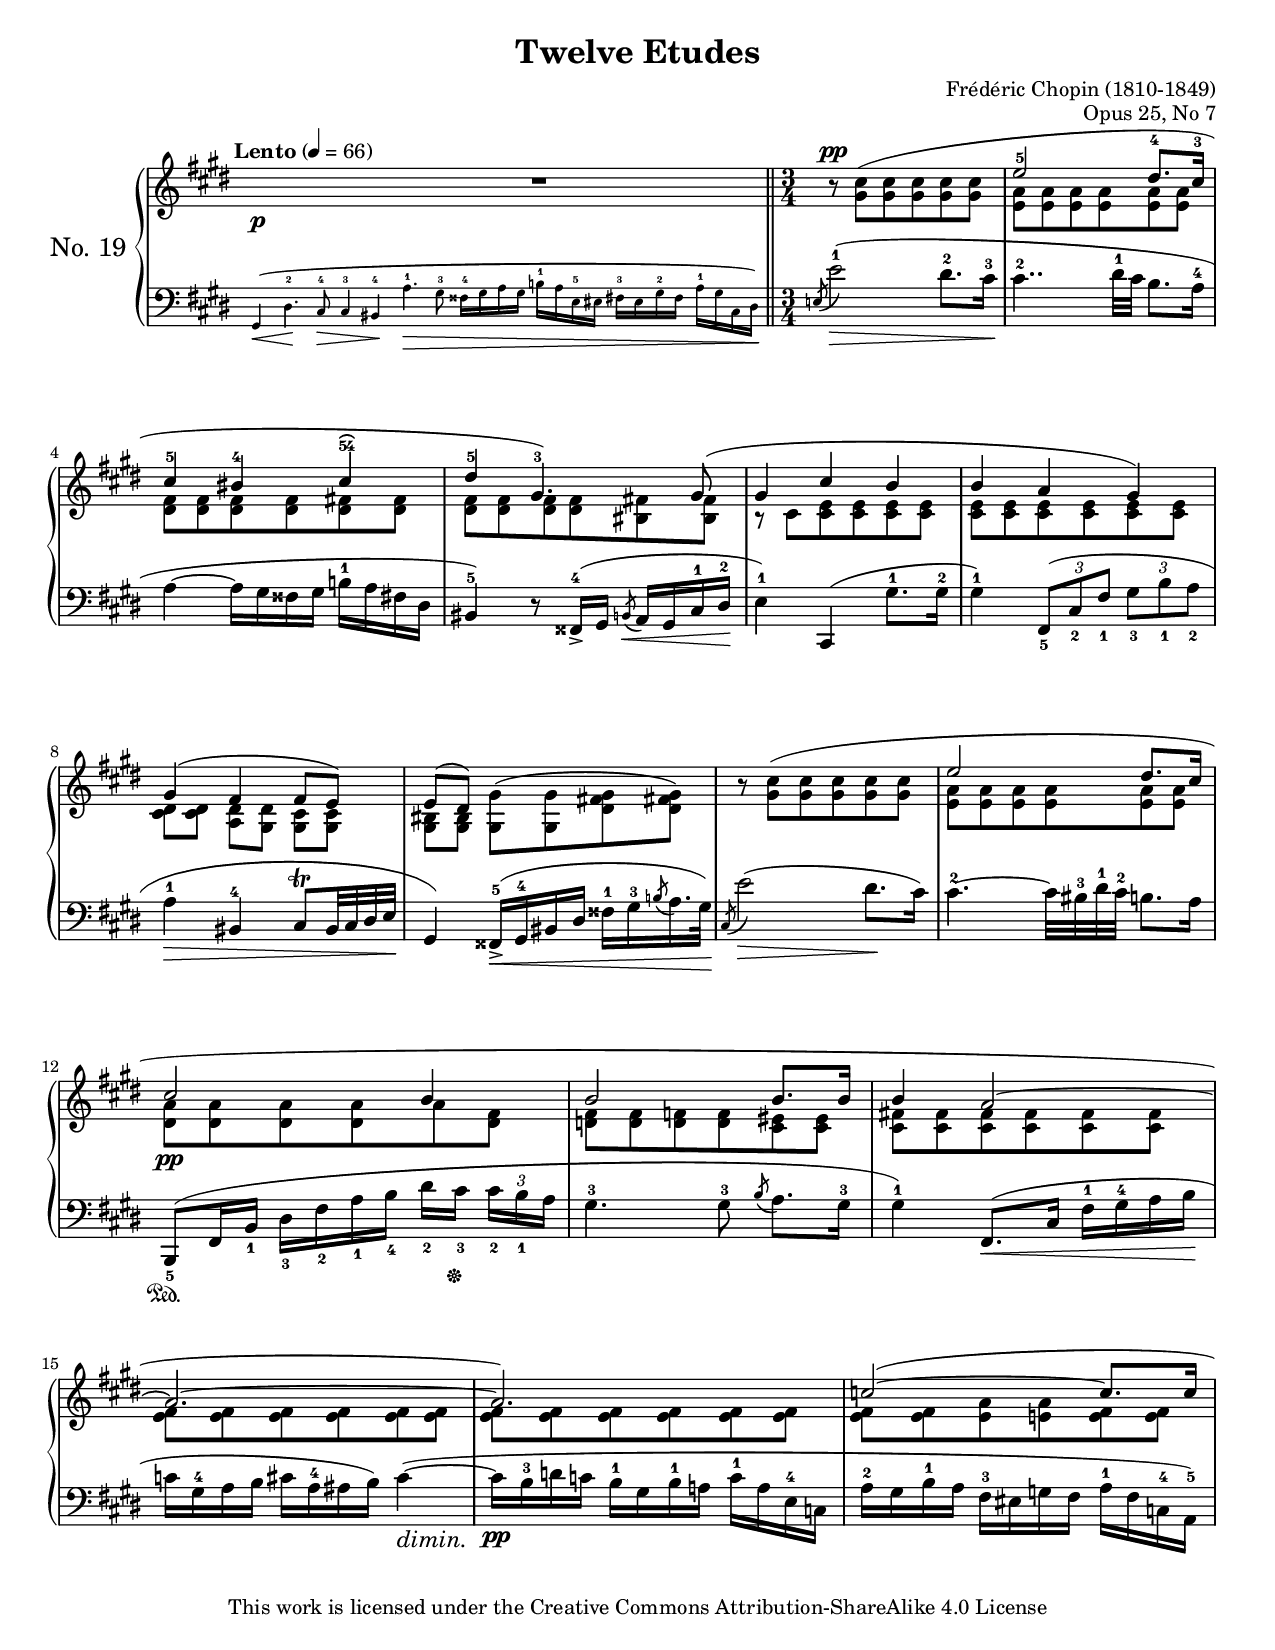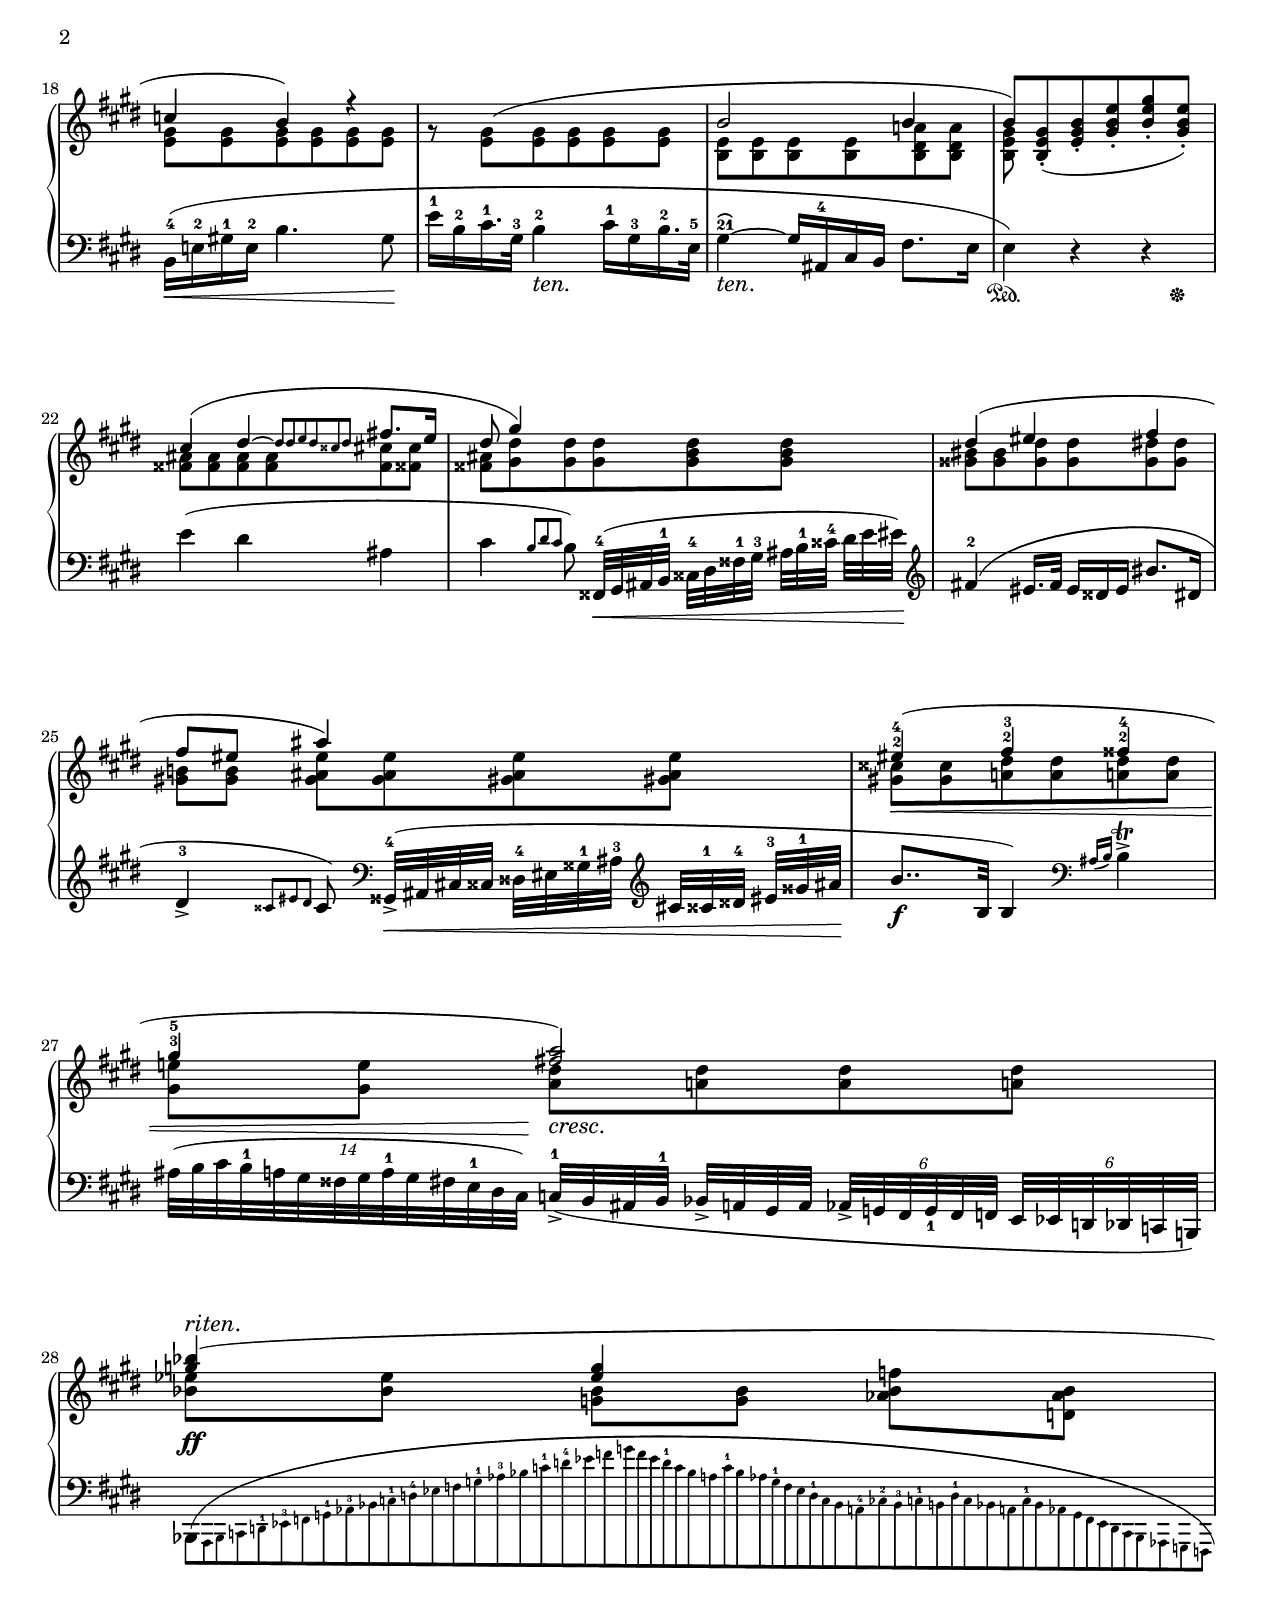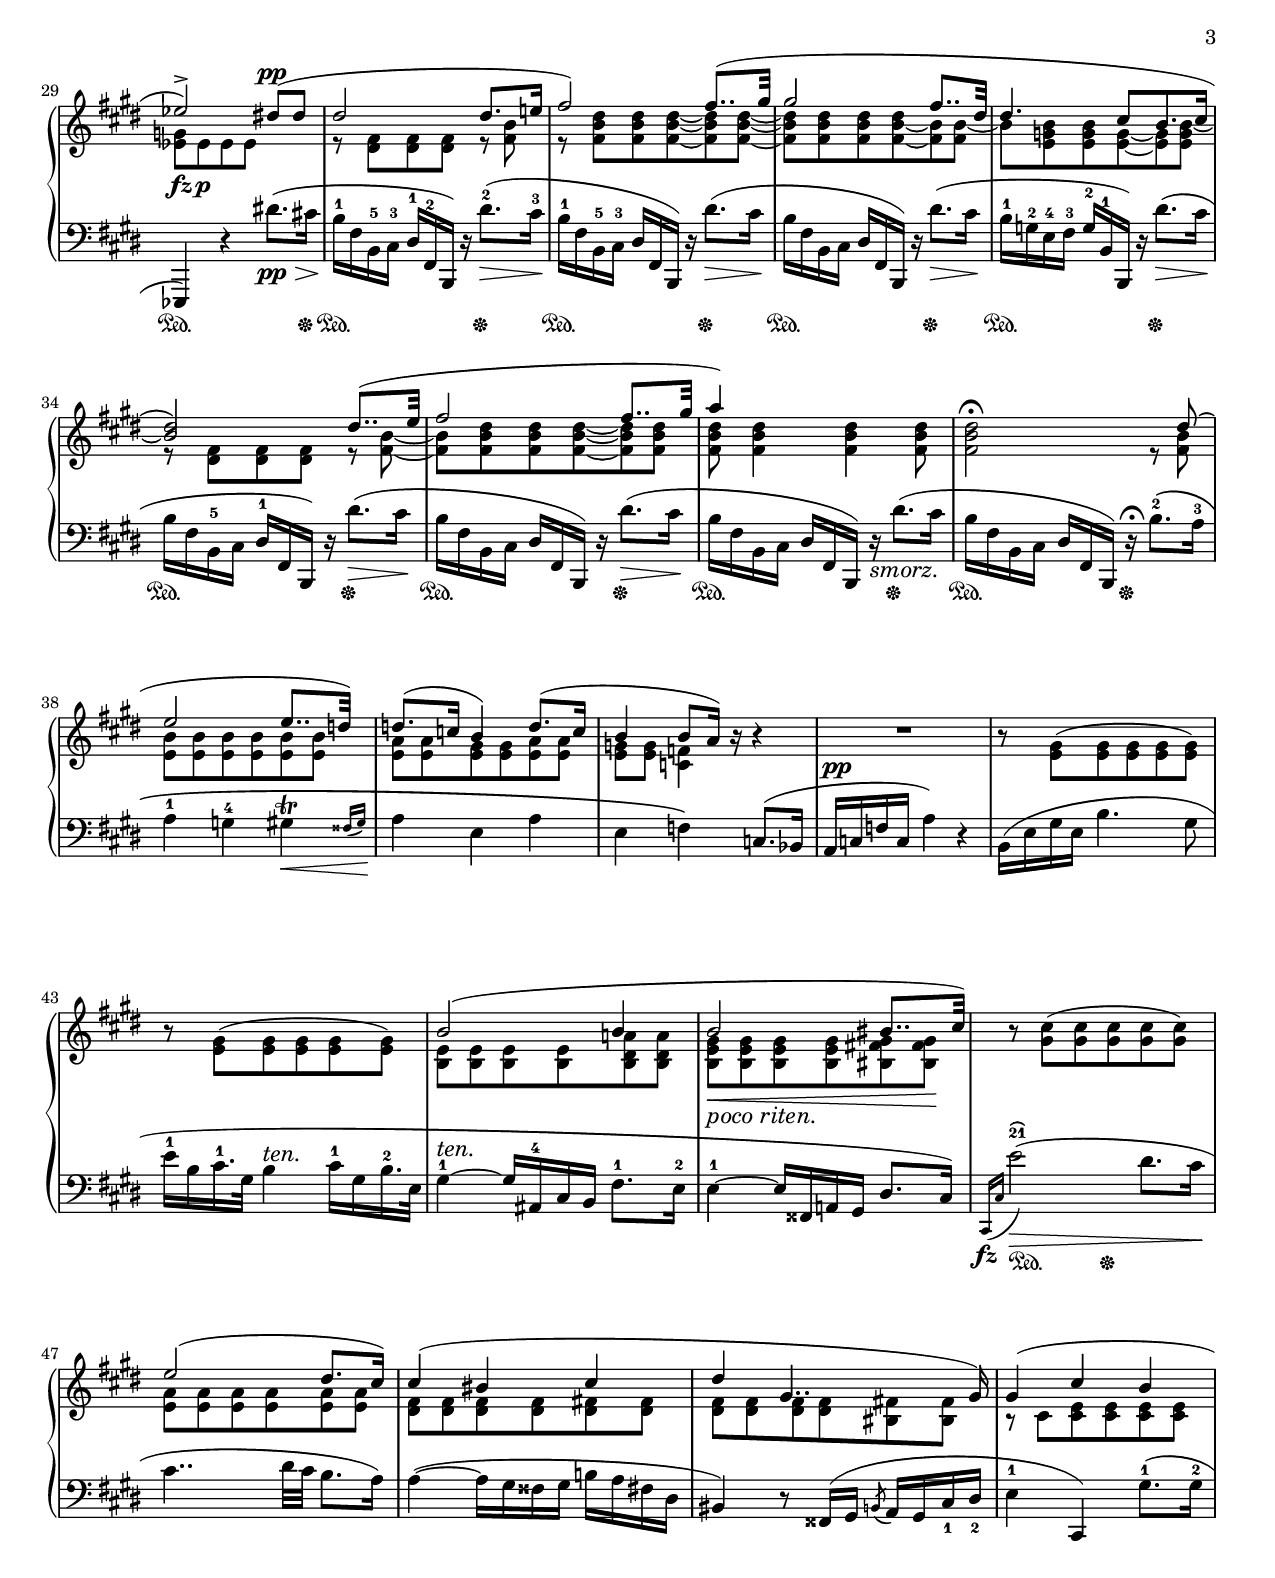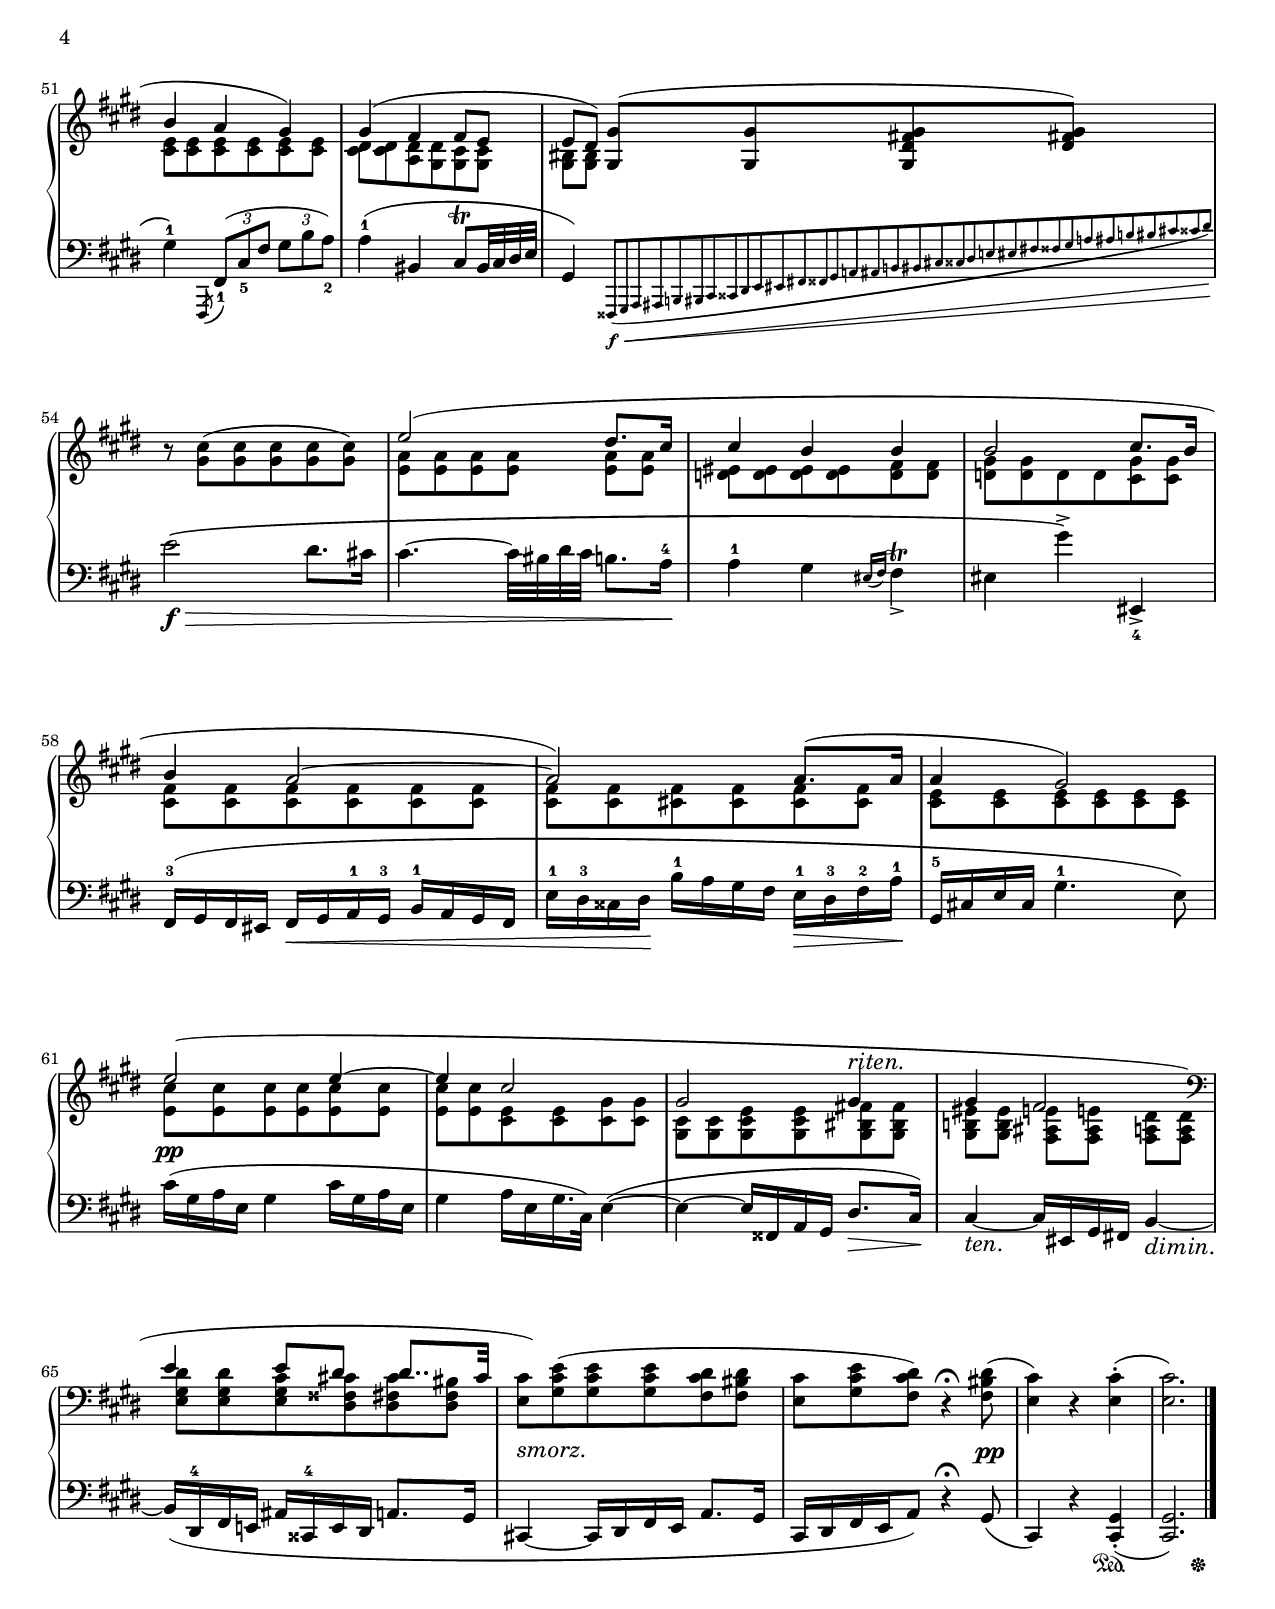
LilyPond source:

\version "2.23.80"
\language "english"

\include "includes/header-paper.ily"
%...+....1....+....2....+....3....+....4....+....5....+....6....+....7....+....

\include "global-variables.ily"

%%% Positions and shapes %%%

markupMoveA = \offset Y-offset 1.25 \etc
markupMoveB = \tweak Y-offset -4 \etc
markupMoveC = \tweak Y-offset 2.5 \etc
markupMoveD = \tweak Y-offset 3.5 \etc
markupMoveE = \tweak Y-offset 4 \etc

slurPositionsA = \tweak positions #'(3 . 2) \etc
slurPositionsB = \tweak positions #'(4 . 0) \etc
slurPositionsC = \tweak positions #'(4 . 2) \etc

slurShapeA = \shape #'((0 . -1) (0 . 1) (0 . 1) (0 . -3)) \etc
slurShapeB = \shape #'(
                        ()
                        ((0 . 0) (0 . 0) (0 . 2) (0 . 3))
                      ) \etc
slurShapeC = \shape #'((-1 . -2) (0 . 0) (0 . 0) (0 . -1)) \etc
slurShapeD = \shape #'((-2 . 0) (0 . 0) (0 . 0) (0 . 0)) \etc
slurShapeE = \shape #'(
                        ((-2 . -1) (0 . 0) (0 . 0) (0 . 0))
                        ()
                        ((0 . 0) (0 . 0) (0 . 2) (0 . 3))
                      ) \etc
slurShapeF = \shape #'(
                        ()
                        ((0 . 0) (0 . 0) (0 . 2) (0 . 1))
                      ) \etc

rotateHairpinA = \once \override Hairpin.rotation = #'(5 -1 0)

%%% Music %%%

global = {
  \once \omit Staff.TimeSignature
  \time 11/4
  \key cs \minor
  \accidentalStyle piano
  \override Staff.Fingering.avoid-slur = #'inside
}

rightHandUpper = \relative {
  s1*11/4 |
  \time 3/4
  \voiceOne
  \grace { s8 } s8 \once \hideNotes cs''-\slurShapeD ( s2 |
  e2-5 ds8.-4 cs16-3 |
  cs4-5 bs-4 cs-\tweakInsideSlur -\markupMoveA ^\fiveToFour |
  ds4-5 gs,4.-3) gs8-\slurPositionsA ( |
  gs4 cs b |
  b4 a gs) |
  gs4( fs fs8 e) |
  
  \barNumberCheck 9
  e8( ds) s2 |
  s8 \once \hideNotes cs'-\slurShapeE ( s2 |
  e2 ds8. cs16 |
  cs2 b4 |
  b2 b8. b16 |
  b4 a2~ |
  a2.~ |
  a2.) |
  
  \barNumberCheck 17
  c2~-\slurShapeB ( c8. c16 |
  c4 b) r |
  s8 \once \hideNotes gs-\slurShapeC ( s2 |
  b2 b4 |
  b8) <b, e gs>_._( <e gs b>_. <gs b e>_. <b e gs>_. 
    \tag layout { <gs b e>_.) } 
    \tag midi   { <gs b e>) } |
  cs4-\slurPositionsB ( 
    \tag layout { \afterGrace ds~ { ds8*1/4[ ds e ds css ds] } } 
    \tag midi   { ds8~ \tuplet 3/2 { ds32 ds e ds css ds } } fs8. e16 |
  ds8 gs4) s4. |
  ds4( es fs |
  
  \barNumberCheck 25
  fs8 es as4) s |
  es4-2-4( fs-2-3 fss-2-4 |
  gs4-3-5 <fs a>2) |
  <g bf>4(^\riten <ef g> s |
  ef2->) ds!8(^\pp ds |
  ds2 ds8. e16 |
  fs2) fs8..( gs32 |
  gs2 fs8.. ds32 |
  
  \barNumberCheck 33
  ds4. cs8[ b8. cs16] |
  <b ds>2) ds8..( e32 |
  fs2 fs8.. gs32 |
  a4) s2 |
  s2 s8 ds,( |
  e2 e8.. d32) |
  d8.( c16 b4) d8.( c16 |
  b4 b8 a16) b\rest b4\rest |
  
  \barNumberCheck 41
  s2. * 3 |
  b2( b4 |
  b2 bs8.. cs32) |
  s2. |
  e2( ds8. cs16) |
  cs4-\slurPositionsC ( bs cs |
  
  \barNumberCheck 49
  ds4 gs,4.. gs16) |
  gs4( cs b |
  b4 a gs) |
  gs4( fs fs8 e |
  e8 ds) s2 |
  s2. |
  e'2-\slurShapeF ( ds8. cs16 |
  cs4 b b |
  
  \barNumberCheck 57
  b2 cs8. b16 |
  b4 a2~ |
  a2) a8.( a16 |
  a4 gs2) |
  e'2( e4~ |
  e4 cs2 |
  gs2 gs4-\tweakInsideSlur ^\riten |
  gs4 fs2 |
  
  \barNumberCheck 65
  \clef bass
  e4 e8 ds ds8.. cs32 |
  \once \hideNotes cs8) s8 s2 |
}

rightHandLower = \relative {
  \tweak X-offset 30
  r1*11/4 |
  \voiceTwo
  \time 3/4
  \grace { s8 } b'8\rest^\pp <gs cs> q q q q |
  <e a>8 q q q q q |
  <ds fs>8 q q q q q |
  <ds fs>8 q q q <bs fs'>8 q |
  r8 cs <cs e> q q q |
  <cs e>8 q q q q q |
  <cs ds>8[ q] <a ds>[ <gs ds'>] <gs cs>[ q] |
  
  \barNumberCheck 9
  <gs bs>8[ q] <gs gs'>^( q  <ds' fs gs> q) |
  b'8\rest <gs cs> q q q q |
  <e a>8 q q q q q |
  <ds a'>8 q q q a' <ds, fs> |
  <d fs>8 q <d f> q <cs es> q |
  <cs fs>8 q q q q q |
  <e fs>8 q q q q q |
  <e fs>8 q q q q q |
  
  \barNumberCheck 17
  <e fs>8 q <e a> q <e fs> q |
  <e gs>8 q q q q q |
  g8\rest <e gs> q q q q |
  <b e>8 q q q <b ds a'> q |
  <b e gs>8 s8 s2 |
  <fss' as>8 q q q <fss cs'> q |
  <fss as> <gs ds'> q q <gs b ds> q |
  <gss bs>8 q <gss ds'> q q q |
  
  \barNumberCheck 25
  <gs b>8[ q] <gs as es'> q q q |
  <gs css>8 q <a ds> q q q |
  <gs e'>8[ q] <a ds> q q q |
  <bf ef>8[ q] <g bf>[ q] <af bf f'>[ <d, af' bf>] |
  <ef g>8 ef ef ef s4 |
  r8 <ds fs> q q r <fs b> |
  r8 <fs b ds> q q~ q q~ |
  q8 q q <fs~ b~ ds> <fs b> <fs b~> |
  
  \barNumberCheck 33
  b8 <e, g b> q <e g>~ q <e g b~> |
  << 
    { \stemDown \once \hideNotes b'2 } 
    \new Voice { \voiceTwo e,8\rest <ds fs>[ q q] } 
  >> r8 <fs b>~ |
  q8 <fs b ds> q q~ q q |
  q8 q4 q q8 |
  q2^\fermata r8 <fs b> |
  <e b'>8 q q q q q |
  <e a>8 q <e gs> q <e a> q |
  <e g>8 q <c f>4 s4 |
  
  \barNumberCheck 41
  \oneVoice R2. |
  r8 \voiceTwo <e gs>^( q q q q) |
  b'8\rest <e, gs>^( q q q q) |
  <b e>8 q q q <b ds a'> q |
  <b e gs>8_\<_\pocoRiten q \tempo 4 = 60 q q \tempo 4 = 54 <bs fs' gs> 
    \tag layout { q8\! } 
    \tag midi   { q16. s32 } |
  \tempo 4 = 66
  b'8\rest <gs cs>^( q q q q) |
  <e a>8 q q q q q |
  <ds fs>8 q q q q q |
  
  \barNumberCheck 49
  q8 q q q <bs fs'> q |
  r8 cs <cs e> q q q |
  q8 q q q q q |
  <cs ds>8 q <a ds> <gs ds'> <gs cs> q |
  <gs bs>8[ q] \stemUp <gs gs'>^( q <gs ds' fs gs> <ds' fs gs>) \stemDown |
  b'8\rest <gs cs>8^( q q q q) |
  <e a>8[ q q q] q[ q] |
  <d es>8 q q q <d fs> q |
  
  \barNumberCheck 57
  <d gs>8 q d d <cs gs'> q |
  <cs fs>8 q q q q q |
  q8 q q q q q |
  <cs e>8 q q q q q |
  <e cs'>8 q q q q q |
  q8 q <cs e> q <cs gs'> q |
  <gs cs>8 q <gs cs e> q <gs bs fs'> q |
  <gs b es>8[ q] <fs as e'>[ q] <fs a ds>[ q] |
  
  \barNumberCheck 65
  <e gs ds'>8 q <e gs cs> <ds fss cs'> <ds fs cs'> <ds fs bs> |
  <e cs'>8 <gs cs e>^( q q <fs cs' ds> <fs bs ds> |
  <e cs'>8[ <gs cs e> <fs cs' ds>]) \tempo 4 = 40 d4\rest ^\fermata 
    \tempo 4 = 66 <fs bs ds>8^( |
  <e cs'>4) d\rest q^.^( |
  q2.) |
}

rightHand = <<
  \clef treble
  \global
  \tempo "Lento" 4 = 66
  \new Voice \rightHandUpper
  \new Voice \rightHandLower
>>

leftHand = \relative {
  \clef bass
  \global
  \override TextScript.Y-offset = 0.5
  \magnifyMusic #2/3 {
    gs,4(\< ds'4.-2\! cs8-4\> cs4-3 bs-4\! a'4.-1\> gs8-3 fss16-4[ gs a gs]
      b-1[ a e-5 es]  fs-3[ es gs-2 fs]  a-1[ gs cs, ds)\!] |
  }
  \bar "||"
  \time 3/4
  \acciaccatura { e8 } e'2-1(\> ds8.-2 cs16-3\! |
  cs4..-2 ds32-1 cs b8. a16-4 |
  a4~ a16 gs fss gs  b-1 a fs ds |
  bs4)-5 r8 fss16-4->( gs \acciaccatura { b8\< } a16 gs cs-1 ds-2\! |
  e4-1) cs,( gs''8.-1 gs16-2 |
  gs4-1) \tupletUp \tuplet 3/2 4 { fs,8_5( cs'_2 fs_1  gs_3 b_1 a_2 } |
  a4-1\> bs,-4 \tag layout { cs8-\tweakInsideSlur\trill bs32 cs ds e\! }
    \tag midi { \tuplet 3/2 { ds32 cs ds cs ds cs } bs cs ds e } |
  
  \barNumberCheck 9
  gs,4)  fss16->-5(\< gs-4 bs ds  fss-1 gs-3 \acciaccatura { b8 } a16. 
    gs32)\! |
  \acciaccatura { cs,8 } e'2(\> ds8.\! cs16) |
  cs4.-2~  cs32 bs-3 ds-1 cs-2  b8. a16 |
  b,,8_5( fs'16 b_1  ds_3 fs_2 a_1 b_4  ds_2[ cs_3] 
    \tuplet 3/2 { cs16_2 b_1 a } |
  gs4.-3 gs8-3 \acciaccatura { b8 } a8. gs16-3 |
  gs4-1) fs,8.(\< cs'16  fs-1 gs-4 a b\! |
  c16 gs-4 a b  cs a-4 as b) cs4~(_\diminMarkup |
  cs16\pp b-3 d c  b-1 gs b-1 a  c-1 a e-4 c |
  
  \barNumberCheck 17
  a'16-2 gs b-1 a  fs-3 es g fs  a-1 fs c-4 a-5) |
  b16-4-\slurShapeA (\< e-2 gs-1 e-2  b'4. gs8\! |
  e'16-1 b-2 cs16.-1 gs32-3  b4-2_\ten  cs16-1 gs-3 b16.-2 e,32-5 |
  gs4~_\ten -\tweakInsideSlur -\markupMoveC ^\twoToOne gs16 as,-4 cs b  
    fs'8. e16 |
  e4) r r |
  e'4( ds as |
  cs4 \grace { b8[ ds cs] } b8)\noBeam  fss,32-4(\< gs as b-1  
    css-4[ ds fss-1 gs-3]  \scaleDurations 2/3 { as32[ b-1 css-4] 
                                                 ds[ e es])\! } |
  \clef treble fs4-2^( es16.[ fs32] \scaleDurations 2/3 { es16[ dss es] }
    bs'8. ds,16 |
    
  \barNumberCheck 25
  ds4-3-> \grace { css8[ es ds] } css8)\noBeam \clef bass gss,32->-4(\< as cs 
    css  dss[-4 es gss-1 as-3]  \clef treble \scaleDurations 2/3 {
    cs32[ css-1 dss-4]  es-3[ gss-1 as]\! } |
  b8..\f b,32 b4) \clef bass \grace { as16([ b)] } \tag layout { b4->\trill }
    \tag midi { \tuplet 3/2 {\repeat unfold 6 { a32 b } } } |
  \tuplet 14/8 { as32( b cs b-1 a gs fss gs a-1 gs fs e-1 ds cs) }
    c32->-1([ b as b-1]  bf->[ a gs a] \tuplet 6/4 8 { af->[ g fs g_1 fs f]
    e[ ef d df c b)] } |
  \magnifyMusic #2/3 { \scaleDurations 6/58 { 
    \stemDown \fingeringInsideStaffOn
    \once \normalsize bf8( a bf c d-1 ef-3 f g-1 af-3 bf c-1 d-4 ef f g-1
    af-3 bf c-1 d-4 ef f g f ef d-1 c bf a c-1 bf af g-1 f ef d-1 c bf a-4
    cf-2 bf-3 c-1 b d-1 c bf a c-1 bf af g f ef d c bf af g f
  } } \stemNeutral \fingeringInsideStaffOff |
  ef4) r ds'''8.(\pp\> cs16\! |
  b16-1 fs b,-5 cs-3  ds-1 fs,-2 b,) r ds''8.-2(\> cs16-3\! |
  b16-1 fs b,-5 cs -3  ds fs, b,) r ds''8.(\> cs16\! |
  b16 fs b, cs  ds fs, b,) r ds''8.(\> cs16\! |
  
  \barNumberCheck 33
  b16-1 g-2 e-4 fs-3  g-2 b,-1 b,) r ds''8.(\> cs16\! |
  b16 fs b,-5 cs  ds-1 fs, b,) r ds''8.(\> cs16\! |
  b16 fs b, cs  ds fs, b,) r ds''8.(\> cs16\! |
  b16 fs b, cs  ds fs, b,) r_\smorz \tag layout { ds''8.( } 
                                    \tag midi   { ds8.\p } cs16 |
  \set Score.tempoHideNote = ##t
  b16 fs b, cs  ds fs, b,) \tempo 4 = 10 r16\fermata \tempo 4 = 66
    b''8.\(-2 a16-3 |
  a4-1 g-4 \tag layout { \afterGrace 15/16 gs-\tweakInsideSlur\trill\<
                         { fss16[( gs]) } } 
           \tag midi   { \tuplet 3/2 {\repeat unfold 5 { a32 gs } fs gs } } |
  a4\! e a |
  e4 f\) c8.( bf16 |
  
  \barNumberCheck 41
  a16 c f c a'4) r |
  b,16( e gs e b'4. gs8 |
  e'16-1 b cs16.-1 gs32  b4-\tweakInsideSlur-\markupMoveD ^\ten cs16-1 gs 
    b16.-2 e,32 |
  gs4-1~-\tweakInsideSlur-\markupMoveE ^\ten  gs16 as,-4 cs b  fs'8.-1 e16-2 |
  e4-1~ e16 fss, a gs  ds'8. cs16) |
  \appoggiatura { cs,16[\fz cs'] } \after 16 \> e'2(^\twoToOne ds8. cs16\! |
  cs4.. ds32 cs b8. a16) |
  a4~( a16 gs fss gs  b a fs ds |
  
  \barNumberCheck 49
  bs4) r8 fss16( gs \acciaccatura { b8 } a16 gs cs_1 ds_2 |
  e4-1 cs,) gs''8.(-1 gs16-2 |
  gs4-1) \acciaccatura { fs,,8 } \tuplet 3/2 4 { fs'8_1( cs'_5 fs gs b a_2) } |
  a4-1( bs, \tag layout { cs8-\tweakInsideSlur\trill bs32 cs ds e }
    \tag midi { \tuplet 3/2 { ds32 cs ds cs ds cs } bs cs ds e } |
  gs,4) \magnifyMusic #2/3 { \scaleDurations 4/33 { \rotateHairpinA fss,8(\f\<
    gs a as b bs cs css ds e es fs fss gs a as b bs cs css ds e es fs fss gs a
    as b bs cs css ds)\! } } |
  e2\(\f\> ds8. cs16 |
  cs4.~ cs32 bs ds cs  b8. a16-4\! |
  a4-1 gs \grace { es16[( fs]) } \tag layout { fs4_>-\tweakInsideSlur\trill }
    \tag midi { \tuplet 3/2 {\repeat unfold 6 { gs32 fs } } } |
    
  \barNumberCheck 57
  es4 gs'->\) es,,->_4 |
  fs16-3( gs fs es  fs\< gs a-1 gs-3  b-1 a gs fs |
  e'16-1 ds-3 css ds\!  b'-1 a gs fs  e-1\> ds-3 fs-2 a-1\! |
  gs,16-5 cs e cs  gs'4.-1 e8) |
  cs'16( gs a e  gs4  cs16 gs a e |
  gs4 a16 e gs16. cs,32)  e4(~ |
  e4~  e16 fss, a gs  ds'8.\> cs16)\! |
  \tag layout { cs4~_\ten }
  \tag midi   { cs4\p } cs16 es, gs fs  b4~_\diminMarkup |
  
  \barNumberCheck 65
  b16( ds,-4 fs e as css,-4 e ds  a'8. gs16 |
  cs,4~ cs16 ds fs e  a8. gs16 |
  cs,16[ ds fs e a8)] r4\fermata gs8( |
  cs,4) r <cs gs'>-.( |
  q2.) |
  \bar "|."
}

dynamics = {
  \override TextScript.Y-offset = -0.5
  s1*11/4-\tweak X-offset 0 \p |
  s2. * 7 |
  
  \barNumberCheck 9
  s2. * 3 |
  s2.\pp |
  s2. * 4 |
  
  \barNumberCheck 17
  s2. * 8 |
  
  \barNumberCheck 25
  s2. |
  s2.\< |
  \scaleDurations 8/14 { s32*13 s32\! } s2^\crescMarkup |
  s2.\ff |
  s8\fz s\p s2 |
  s2. * 3 |
  
  \barNumberCheck 33
  s2. * 8 |
  
  \barNumberCheck 41
  s2.-\tweak X-offset 0 \pp |
  s2. * 7 |
  
  \barNumberCheck 49
  s2. * 8 |
  
  \barNumberCheck 57
  s2. * 4 |
  s2.\pp |
  s2. * 3 |
  
  \barNumberCheck 65
  s2. |
  s2.^\smorz |
  s2 s8 s\pp |
}

pedal = {
  s1*11/4 |
  s2. * 7 |
  
  \barNumberCheck 9
  s2. * 3 |
  s2\sd s16 s-\tweak Y-offset 2 \su s8 |
  s2. * 4 |
  
  \barNumberCheck 17
  s2. * 4 |
  s2\sd s8 s\su |
  s2. * 3 |
  
  \barNumberCheck 25
  s2. * 4 |
  s2\sd s8. s16\su |
  \repeat unfold 3 { s2\sd s4\su | }
  
  \barNumberCheck 33
  \repeat unfold 4 { s2\sd s4\su | }
  s4\sd s8. s16\su s4 |
  s2. * 3 |
  
  \barNumberCheck 41
  s2. * 5 |
  \tag layout { s16 s8.\sd } \tag midi { \grace { s8\sd } s4 } s8 s\su s4 |
  s2. * 2 |
  
  \barNumberCheck 49
  s2. * 8 |
  
  \barNumberCheck 57
  s2. * 8 |
  
  \barNumberCheck 65
  s2. * 3 |
  s2 s4\sd |
  s2 s4\su |
}

forceBreaks = {
  s1*11/4\noBreak \grace { s8 } s2.\noBreak s2.\break\noPageBreak
  \repeat unfold 3 { s2.\noBreak } s2.\break\noPageBreak
  s2.\noBreak s2.\noBreak \grace { s8 } s2.\noBreak s2.\break\noPageBreak
  s2.\noBreak s2.\noBreak s2.\break\noPageBreak
  s2.\noBreak s2.\noBreak s2.\pageBreak
  
  \repeat unfold 3 { s2.\noBreak } s2.\break\noPageBreak
  s2.\noBreak s2.\noBreak s2.\break\noPageBreak
  s2.\noBreak s2.\break\noPageBreak
  s2.\break\noPageBreak
  s2.\pageBreak
  
  \repeat unfold 4 { s2.\noBreak } s2.\break\noPageBreak
  \repeat unfold 3 { s2.\noBreak } s2.\break\noPageBreak
  \repeat unfold 4 { s2.\noBreak } s2.\break\noPageBreak
  \repeat unfold 3 { s2.\noBreak } \grace { s8 } s2.\break\noPageBreak
  \repeat unfold 3 { s2.\noBreak } s2.\pageBreak
  
  s2.\noBreak s2.\noBreak s2.\break\noPageBreak
  \repeat unfold 3 { s2.\noBreak } s2.\break\noPageBreak
  s2.\noBreak s2.\noBreak s2.\break\noPageBreak
  \repeat unfold 3 { s2.\noBreak } s2.\break\noPageBreak
  \repeat unfold 4 { s2.\noBreak } s2.\pageBreak
}

etudeSevenMusic = \score {
  \header {
    opus = "Opus 25, No 7"
  }
  \keepWithTag layout
  \new PianoStaff \with { instrumentName = \markup \huge "No. 19" } <<
    \new Staff = "upper" \rightHand
    \new Dynamics \dynamics
    \new Staff = "lower" \leftHand
    \new Dynamics \pedal
    \new Devnull \forceBreaks
  >>
}

etudeSevenMidi = \book {
  \bookOutputName "etude-op25-no7"
  \score { 
    \keepWithTag midi
    <<
      \new Staff = "upper" << \rightHand \dynamics \pedal >>
      \new Staff = "lower" << \leftHand \dynamics \pedal >>
    >>
    \midi {}
  }
}


\etudeSevenMusic
\etudeSevenMidi
